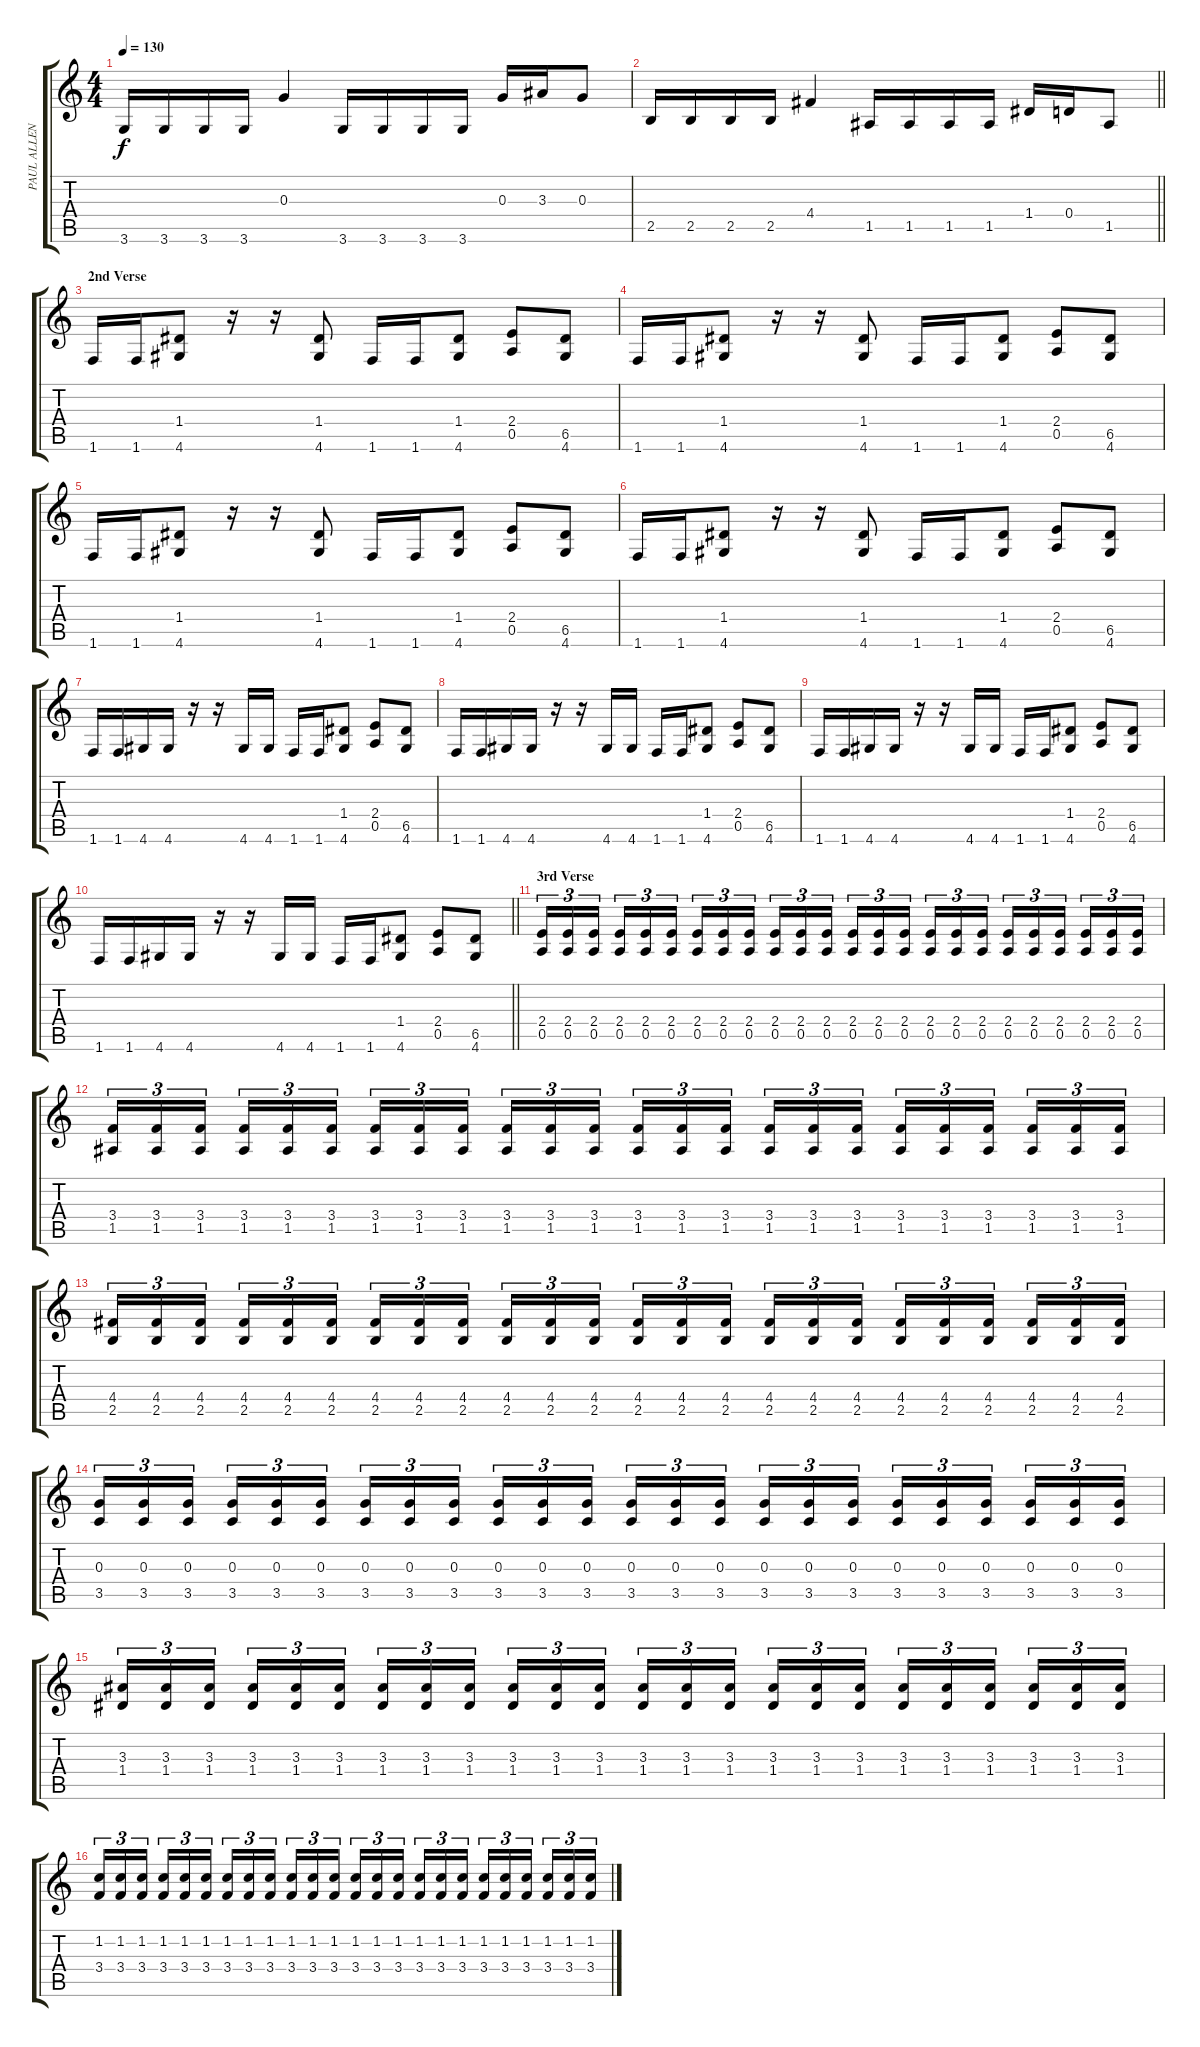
\track ("PAUL ALLENDER" "PAUL ALLEN") {instrument overdrivenguitar}
\staff {score tabs}
\tuning (E4 B3 G3 D3 A2 E2) {hide}
\ts (4 4)
\tempo 130
\clef g2
\ks c
3.6.16{dy f} 3.6.16 3.6.16 3.6.16 0.3.4 3.6.16 3.6.16 3.6.16 3.6.16 0.3.16 3.3.16 0.3.8 |
\barLineRight lightlight
2.5.16 2.5.16 2.5.16 2.5.16 4.4.4 1.5.16 1.5.16 1.5.16 1.5.16 1.4.16 0.4.16 1.5.8 |
\section ("" "2nd Verse")
1.6.16 1.6.16 (1.4 4.6).8 r.16 r.16 (1.4 4.6).8 1.6.16 1.6.16 (1.4 4.6).8 (2.4 0.5).8 (6.5 4.6).8 |
1.6.16 1.6.16 (1.4 4.6).8 r.16 r.16 (1.4 4.6).8 1.6.16 1.6.16 (1.4 4.6).8 (2.4 0.5).8 (6.5 4.6).8 |
1.6.16 1.6.16 (1.4 4.6).8 r.16 r.16 (1.4 4.6).8 1.6.16 1.6.16 (1.4 4.6).8 (2.4 0.5).8 (6.5 4.6).8 |
1.6.16 1.6.16 (1.4 4.6).8 r.16 r.16 (1.4 4.6).8 1.6.16 1.6.16 (1.4 4.6).8 (2.4 0.5).8 (6.5 4.6).8 |
1.6.16 1.6.16 4.6.16 4.6.16 r.16 r.16 4.6.16 4.6.16 1.6.16 1.6.16 (1.4 4.6).8 (2.4 0.5).8 (6.5 4.6).8 |
1.6.16 1.6.16 4.6.16 4.6.16 r.16 r.16 4.6.16 4.6.16 1.6.16 1.6.16 (1.4 4.6).8 (2.4 0.5).8 (6.5 4.6).8 |
1.6.16 1.6.16 4.6.16 4.6.16 r.16 r.16 4.6.16 4.6.16 1.6.16 1.6.16 (1.4 4.6).8 (2.4 0.5).8 (6.5 4.6).8 |
\barLineRight lightlight
1.6.16 1.6.16 4.6.16 4.6.16 r.16 r.16 4.6.16 4.6.16 1.6.16 1.6.16 (1.4 4.6).8 (2.4 0.5).8 (6.5 4.6).8 |
\section ("" "3rd Verse")
(2.4 0.5).16{tu (3 2)} (2.4 0.5).16{tu (3 2)} (2.4 0.5).16{tu (3 2) beam splitsecondary} (2.4 0.5).16{tu (3 2)} (2.4 0.5).16{tu (3 2)} (2.4 0.5).16{tu (3 2)} (2.4 0.5).16{tu (3 2)} (2.4 0.5).16{tu (3 2)} (2.4 0.5).16{tu (3 2) beam splitsecondary} (2.4 0.5).16{tu (3 2)} (2.4 0.5).16{tu (3 2)} (2.4 0.5).16{tu (3 2)} (2.4 0.5).16{tu (3 2)} (2.4 0.5).16{tu (3 2)} (2.4 0.5).16{tu (3 2) beam splitsecondary} (2.4 0.5).16{tu (3 2)} (2.4 0.5).16{tu (3 2)} (2.4 0.5).16{tu (3 2)} (2.4 0.5).16{tu (3 2)} (2.4 0.5).16{tu (3 2)} (2.4 0.5).16{tu (3 2) beam splitsecondary} (2.4 0.5).16{tu (3 2)} (2.4 0.5).16{tu (3 2)} (2.4 0.5).16{tu (3 2)} |
(3.4 1.5).16{tu (3 2)} (3.4 1.5).16{tu (3 2)} (3.4 1.5).16{tu (3 2) beam splitsecondary} (3.4 1.5).16{tu (3 2)} (3.4 1.5).16{tu (3 2)} (3.4 1.5).16{tu (3 2)} (3.4 1.5).16{tu (3 2)} (3.4 1.5).16{tu (3 2)} (3.4 1.5).16{tu (3 2) beam splitsecondary} (3.4 1.5).16{tu (3 2)} (3.4 1.5).16{tu (3 2)} (3.4 1.5).16{tu (3 2)} (3.4 1.5).16{tu (3 2)} (3.4 1.5).16{tu (3 2)} (3.4 1.5).16{tu (3 2) beam splitsecondary} (3.4 1.5).16{tu (3 2)} (3.4 1.5).16{tu (3 2)} (3.4 1.5).16{tu (3 2)} (3.4 1.5).16{tu (3 2)} (3.4 1.5).16{tu (3 2)} (3.4 1.5).16{tu (3 2) beam splitsecondary} (3.4 1.5).16{tu (3 2)} (3.4 1.5).16{tu (3 2)} (3.4 1.5).16{tu (3 2)} |
(4.4 2.5).16{tu (3 2)} (4.4 2.5).16{tu (3 2)} (4.4 2.5).16{tu (3 2) beam splitsecondary} (4.4 2.5).16{tu (3 2)} (4.4 2.5).16{tu (3 2)} (4.4 2.5).16{tu (3 2)} (4.4 2.5).16{tu (3 2)} (4.4 2.5).16{tu (3 2)} (4.4 2.5).16{tu (3 2) beam splitsecondary} (4.4 2.5).16{tu (3 2)} (4.4 2.5).16{tu (3 2)} (4.4 2.5).16{tu (3 2)} (4.4 2.5).16{tu (3 2)} (4.4 2.5).16{tu (3 2)} (4.4 2.5).16{tu (3 2) beam splitsecondary} (4.4 2.5).16{tu (3 2)} (4.4 2.5).16{tu (3 2)} (4.4 2.5).16{tu (3 2)} (4.4 2.5).16{tu (3 2)} (4.4 2.5).16{tu (3 2)} (4.4 2.5).16{tu (3 2) beam splitsecondary} (4.4 2.5).16{tu (3 2)} (4.4 2.5).16{tu (3 2)} (4.4 2.5).16{tu (3 2)} |
(0.3 3.5).16{tu (3 2)} (0.3 3.5).16{tu (3 2)} (0.3 3.5).16{tu (3 2) beam splitsecondary} (0.3 3.5).16{tu (3 2)} (0.3 3.5).16{tu (3 2)} (0.3 3.5).16{tu (3 2)} (0.3 3.5).16{tu (3 2)} (0.3 3.5).16{tu (3 2)} (0.3 3.5).16{tu (3 2) beam splitsecondary} (0.3 3.5).16{tu (3 2)} (0.3 3.5).16{tu (3 2)} (0.3 3.5).16{tu (3 2)} (0.3 3.5).16{tu (3 2)} (0.3 3.5).16{tu (3 2)} (0.3 3.5).16{tu (3 2) beam splitsecondary} (0.3 3.5).16{tu (3 2)} (0.3 3.5).16{tu (3 2)} (0.3 3.5).16{tu (3 2)} (0.3 3.5).16{tu (3 2)} (0.3 3.5).16{tu (3 2)} (0.3 3.5).16{tu (3 2) beam splitsecondary} (0.3 3.5).16{tu (3 2)} (0.3 3.5).16{tu (3 2)} (0.3 3.5).16{tu (3 2)} |
(3.3 1.4).16{tu (3 2)} (3.3 1.4).16{tu (3 2)} (3.3 1.4).16{tu (3 2) beam splitsecondary} (3.3 1.4).16{tu (3 2)} (3.3 1.4).16{tu (3 2)} (3.3 1.4).16{tu (3 2)} (3.3 1.4).16{tu (3 2)} (3.3 1.4).16{tu (3 2)} (3.3 1.4).16{tu (3 2) beam splitsecondary} (3.3 1.4).16{tu (3 2)} (3.3 1.4).16{tu (3 2)} (3.3 1.4).16{tu (3 2)} (3.3 1.4).16{tu (3 2)} (3.3 1.4).16{tu (3 2)} (3.3 1.4).16{tu (3 2) beam splitsecondary} (3.3 1.4).16{tu (3 2)} (3.3 1.4).16{tu (3 2)} (3.3 1.4).16{tu (3 2)} (3.3 1.4).16{tu (3 2)} (3.3 1.4).16{tu (3 2)} (3.3 1.4).16{tu (3 2) beam splitsecondary} (3.3 1.4).16{tu (3 2)} (3.3 1.4).16{tu (3 2)} (3.3 1.4).16{tu (3 2)} |
(1.2 3.4).16{tu (3 2)} (1.2 3.4).16{tu (3 2)} (1.2 3.4).16{tu (3 2) beam splitsecondary} (1.2 3.4).16{tu (3 2)} (1.2 3.4).16{tu (3 2)} (1.2 3.4).16{tu (3 2)} (1.2 3.4).16{tu (3 2)} (1.2 3.4).16{tu (3 2)} (1.2 3.4).16{tu (3 2) beam splitsecondary} (1.2 3.4).16{tu (3 2)} (1.2 3.4).16{tu (3 2)} (1.2 3.4).16{tu (3 2)} (1.2 3.4).16{tu (3 2)} (1.2 3.4).16{tu (3 2)} (1.2 3.4).16{tu (3 2) beam splitsecondary} (1.2 3.4).16{tu (3 2)} (1.2 3.4).16{tu (3 2)} (1.2 3.4).16{tu (3 2)} (1.2 3.4).16{tu (3 2)} (1.2 3.4).16{tu (3 2)} (1.2 3.4).16{tu (3 2) beam splitsecondary} (1.2 3.4).16{tu (3 2)} (1.2 3.4).16{tu (3 2)} (1.2 3.4).16{tu (3 2)}
